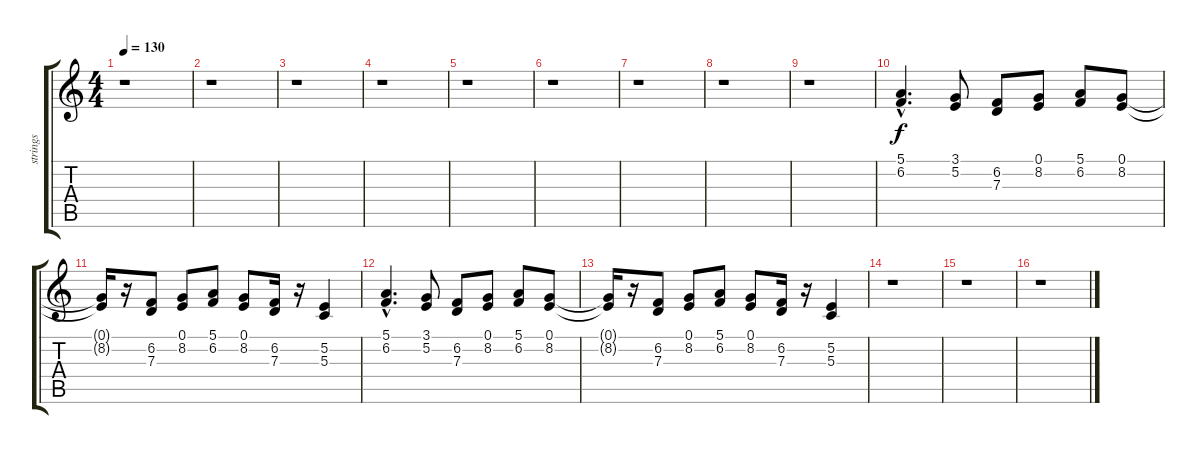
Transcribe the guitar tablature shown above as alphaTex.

\track ("strings" "strings") {instrument synthvoice}
\staff {score tabs}
\tuning (E4 B3 G3 D3 A2 E2) {hide}
\ts (4 4)
\tempo 130
\clef g2
\ks c
r.1{dy f} |
r.1 |
r.1 |
r.1 |
r.1 |
r.1 |
r.1 |
r.1 |
r.1 |
(5.1{hac} 6.2{hac}).4{d} (3.1 5.2).8 (6.2 7.3).8 (0.1 8.2).8 (5.1 6.2).8 (0.1 8.2).8 |
(0.1{t} 8.2{t}).16 r.16 (6.2 7.3).8 (0.1 8.2).8 (5.1 6.2).8 (0.1 8.2).8 (6.2 7.3).16 r.16 (5.2 5.3).4 |
(5.1{hac} 6.2{hac}).4{d} (3.1 5.2).8 (6.2 7.3).8 (0.1 8.2).8 (5.1 6.2).8 (0.1 8.2).8 |
(0.1{t} 8.2{t}).16 r.16 (6.2 7.3).8 (0.1 8.2).8 (5.1 6.2).8 (0.1 8.2).8 (6.2 7.3).16 r.16 (5.2 5.3).4 |
r.1 |
r.1 |
r.1
